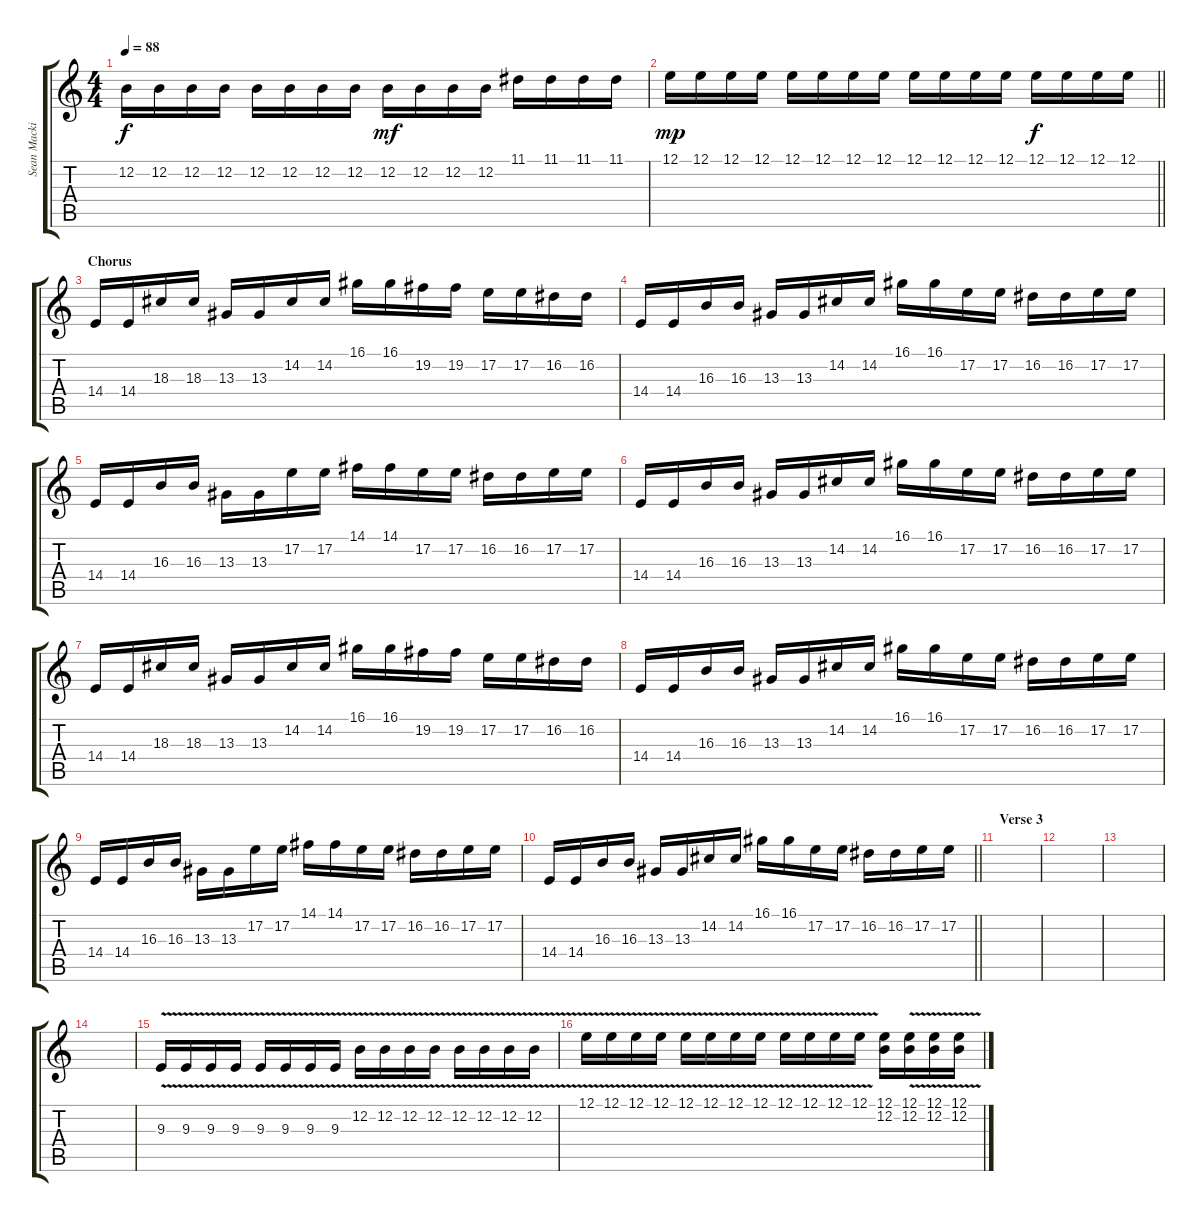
\track ("Sean Mackin (Violin)" "Sean Macki") {instrument violin}
\staff {score tabs}
\tuning (E4 B3 G3 D3 A2 E2) {hide}
\ts (4 4)
\tempo 88
\clef g2
\ks c
12.2.16{dy f} 12.2.16 12.2.16 12.2.16 12.2.16 12.2.16 12.2.16 12.2.16 12.2.16{dy mf} 12.2.16 12.2.16 12.2.16 11.1.16 11.1.16 11.1.16 11.1.16 |
\barLineRight lightlight
12.1.16{dy mp} 12.1.16 12.1.16 12.1.16 12.1.16 12.1.16 12.1.16 12.1.16 12.1.16 12.1.16 12.1.16 12.1.16 12.1.16{dy f instrument distortionguitar} 12.1.16 12.1.16 12.1.16 |
\section ("" "Chorus")
14.4.16 14.4.16 18.3.16 18.3.16 13.3.16 13.3.16 14.2.16 14.2.16 16.1.16 16.1.16 19.2.16 19.2.16 17.2.16 17.2.16 16.2.16 16.2.16 |
14.4.16 14.4.16 16.3.16 16.3.16 13.3.16 13.3.16 14.2.16 14.2.16 16.1.16 16.1.16 17.2.16 17.2.16 16.2.16 16.2.16 17.2.16 17.2.16 |
14.4.16 14.4.16 16.3.16 16.3.16 13.3.16 13.3.16 17.2.16 17.2.16 14.1.16 14.1.16 17.2.16 17.2.16 16.2.16 16.2.16 17.2.16 17.2.16 |
14.4.16 14.4.16 16.3.16 16.3.16 13.3.16 13.3.16 14.2.16 14.2.16 16.1.16 16.1.16 17.2.16 17.2.16 16.2.16 16.2.16 17.2.16 17.2.16 |
14.4.16 14.4.16 18.3.16 18.3.16 13.3.16 13.3.16 14.2.16 14.2.16 16.1.16 16.1.16 19.2.16 19.2.16 17.2.16 17.2.16 16.2.16 16.2.16 |
14.4.16 14.4.16 16.3.16 16.3.16 13.3.16 13.3.16 14.2.16 14.2.16 16.1.16 16.1.16 17.2.16 17.2.16 16.2.16 16.2.16 17.2.16 17.2.16 |
14.4.16 14.4.16 16.3.16 16.3.16 13.3.16 13.3.16 17.2.16 17.2.16 14.1.16 14.1.16 17.2.16 17.2.16 16.2.16 16.2.16 17.2.16 17.2.16 |
\barLineRight lightlight
14.4.16 14.4.16 16.3.16 16.3.16 13.3.16 13.3.16 14.2.16 14.2.16 16.1.16 16.1.16 17.2.16 17.2.16 16.2.16 16.2.16 17.2.16 17.2.16 |
\section ("" "Verse 3")
|
|
|
|
9.3{v}.16{volume 13 instrument violin} 9.3{v}.16 9.3{v}.16 9.3{v}.16 9.3{v}.16 9.3{v}.16 9.3{v}.16 9.3{v}.16 12.2{v}.16 12.2{v}.16 12.2{v}.16 12.2{v}.16 12.2{v}.16 12.2{v}.16 12.2{v}.16 12.2{v}.16 |
12.1{v}.16 12.1{v}.16 12.1{v}.16 12.1{v}.16 12.1{v}.16 12.1{v}.16 12.1{v}.16 12.1{v}.16 12.1{v}.16 12.1{v}.16 12.1{v}.16 12.1{v}.16 (12.1 12.2).16 (12.1 12.2{v}).16 (12.1 12.2{v}).16 (12.1 12.2{v}).16
